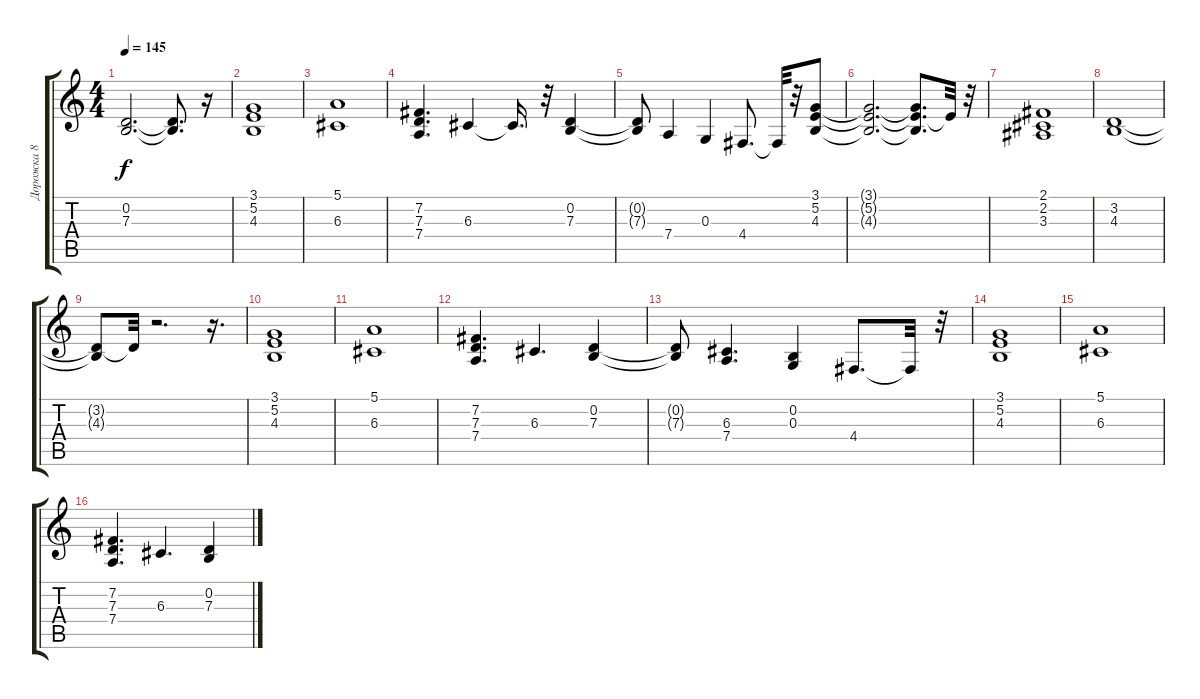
\track ("Дорожка 8" "Дорожка 8") {instrument synthstrings1}
\staff {score tabs}
\tuning (E4 B3 G3 D3 A2 E2) {hide}
\ts (4 4)
\tempo 145
\clef g2
\ks c
(0.2{t} 7.3{t}).2{d dy f} (0.2{t} 7.3{t}).8{d} r.16 |
(3.1 5.2 4.3).1 |
(5.1 6.3).1 |
(7.2 7.3 7.4).4{d} 6.3.4 6.3{t}.16{d} r.32 (0.2 7.3).4 |
(0.2{t} 7.3{t}).8 7.4.4 0.3.4 4.4.8{d} 4.4{t}.32 r.32 (3.1 5.2 4.3).8 |
(3.1{t} 5.2{t} 4.3{t}).2{d} (3.1{t} 5.2{t} 4.3{t}).8{d} 5.2{t}.32 r.32 |
(2.1 2.2 3.3).1 |
(3.2 4.3).1 |
(3.2{t} 4.3{t}).8 3.2{t}.32 r.2{d} r.16{d} |
(3.1 5.2 4.3).1 |
(5.1 6.3).1 |
(7.2 7.3 7.4).4{d} 6.3.4{d} (0.2 7.3).4 |
(0.2{t} 7.3{t}).8 (6.3 7.4).4{d} (0.2 0.3).4 4.4.8{d} 4.4{t}.32 r.32 |
(3.1 5.2 4.3).1 |
(5.1 6.3).1 |
(7.2 7.3 7.4).4{d} 6.3.4{d} (0.2 7.3).4
